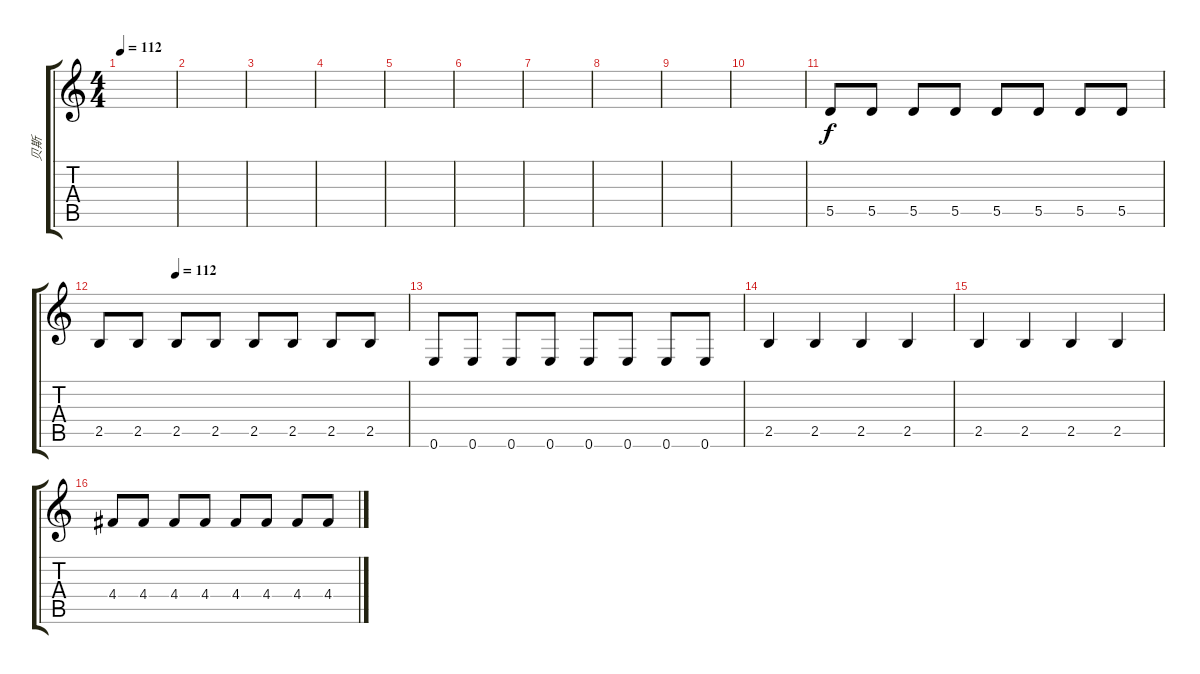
\track ("贝斯" "贝斯") {instrument electricbassfinger}
\staff {score tabs}
\tuning (E4 B3 G3 D3 A2 E2) {hide}
\ts (4 4)
\tempo 112
\clef g2
\ks c
|
|
|
|
|
|
|
|
|
|
5.5.8 5.5.8 5.5.8 5.5.8 5.5.8 5.5.8 5.5.8 5.5.8 |
\tempo (112 0.25)
2.5.8 2.5.8 2.5.8 2.5.8 2.5.8 2.5.8 2.5.8 2.5.8 |
0.6.8 0.6.8 0.6.8 0.6.8 0.6.8 0.6.8 0.6.8 0.6.8 |
2.5.4 2.5.4 2.5.4 2.5.4 |
2.5.4 2.5.4 2.5.4 2.5.4 |
4.4.8 4.4.8 4.4.8 4.4.8 4.4.8 4.4.8 4.4.8 4.4.8
